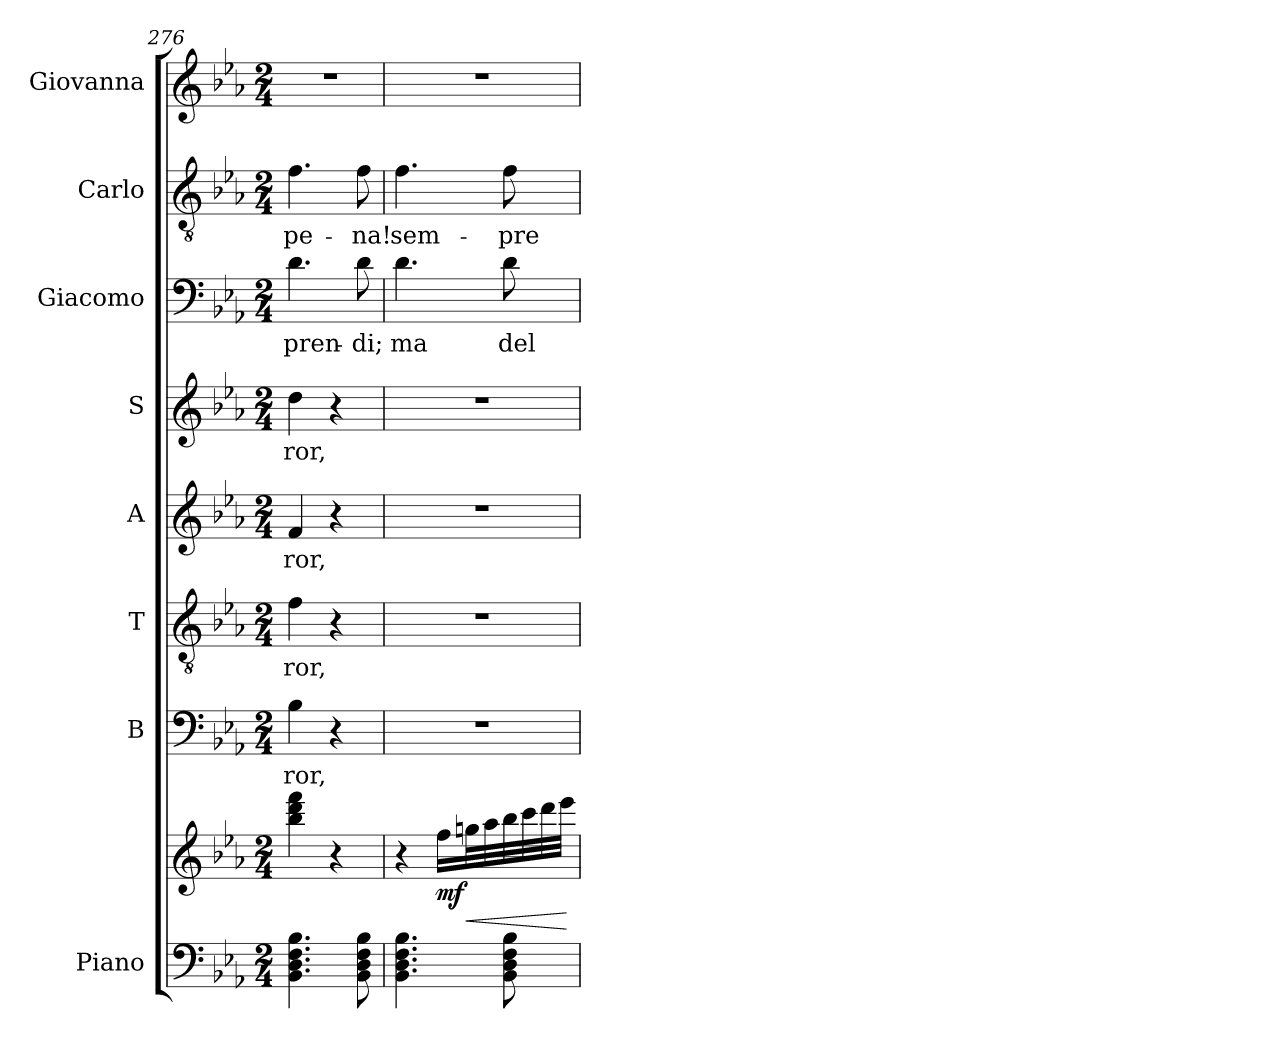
**kern	**kern	**dynam	**kern	**text	**kern	**text	**kern	**text	**kern	**text	**kern	**text	**kern	**text	**kern
*part8	*part8	*part8	*part7	*part7	*part6	*part6	*part5	*part5	*part4	*part4	*part3	*part3	*part2	*part2	*part1
*staff9	*staff8	*staff8/9	*staff7	*staff7	*staff6	*staff6	*staff5	*staff5	*staff4	*staff4	*staff3	*staff3	*staff2	*staff2	*staff1
*I"Piano	*	*	*I"B	*	*I"T	*	*I"A	*	*I"S	*	*I"Giacomo	*	*I"Carlo	*	*I"Giovanna
*I'Pno	*	*	*I'B	*	*I'T	*	*I'A	*	*I'S	*	*	*	*	*	*
*clefF4	*clefG2	*	*clefF4	*	*clefGv2	*	*clefG2	*	*clefG2	*	*clefF4	*	*clefGv2	*	*clefG2
*k[b-e-a-]	*k[b-e-a-]	*	*k[b-e-a-]	*	*k[b-e-a-]	*	*k[b-e-a-]	*	*k[b-e-a-]	*	*k[b-e-a-]	*	*k[b-e-a-]	*	*k[b-e-a-]
*M2/4	*M2/4	*	*M2/4	*	*M2/4	*	*M2/4	*	*M2/4	*	*M2/4	*	*M2/4	*	*M2/4
=276	=276	=276	=276	=276	=276	=276	=276	=276	=276	=276	=276	=276	=276	=276	=276
!	!	!	!	!LO:LY:b	!	!LO:LY:b	!	!LO:LY:b	!	!LO:LY:b	!	!LO:LY:b	!	!LO:LY:b	!
4.BB-\ 4.D\ 4.F\ 4.B-\	4bb-\ 4ddd\ 4fff\	.	4B-\	-ror,	4f\	-ror,	4f/	-ror,	4dd\	-ror,	4.d\	-pren-	4.f\	pe-	2r
.	4r	.	4r	.	4r	.	4r	.	4r	.	.	.	.	.	.
!	!	!	!	!	!	!	!	!	!	!	!	!LO:LY:b	!	!LO:LY:b	!
8BB-\ 8D\ 8F\ 8B-\	.	.	.	.	.	.	.	.	.	.	8d\	-di;	8f\	-na!	.
=277	=277	=277	=277	=277	=277	=277	=277	=277	=277	=277	=277	=277	=277	=277	=277
!	!	!	!	!	!	!	!	!	!	!	!	!LO:LY:b	!	!LO:LY:b	!
4.BB-\ 4.D\ 4.F\ 4.B-\	4r	.	2r	.	2r	.	2r	.	2r	.	4.d\	ma	4.f\	sem-	2r
!	!	!LO:DY:b	!	!	!	!	!	!	!	!	!	!	!	!	!
.	16ff\LL	mf	.	.	.	.	.	.	.	.	.	.	.	.	.
!	!	!LO:HP:b	!	!	!	!	!	!	!	!	!	!	!	!	!
.	32ggn\L	<	.	.	.	.	.	.	.	.	.	.	.	.	.
.	32aa-\	.	.	.	.	.	.	.	.	.	.	.	.	.	.
!	!	!	!	!	!	!	!	!	!	!	!	!LO:LY:b	!	!LO:LY:b	!
8BB-\ 8D\ 8F\ 8B-\	32bb-\	.	.	.	.	.	.	.	.	.	8d\	del-	8f\	-pre	.
.	32ccc\	.	.	.	.	.	.	.	.	.	.	.	.	.	.
.	32ddd\	.	.	.	.	.	.	.	.	.	.	.	.	.	.
.	32eee-\JJJ	.	.	.	.	.	.	.	.	.	.	.	.	.	.
.	.	[	.	.	.	.	.	.	.	.	.	.	.	.	.
=	=	=	=	=	=	=	=	=	=	=	=	=	=	=	=
*-	*-	*-	*-	*-	*-	*-	*-	*-	*-	*-	*-	*-	*-	*-	*-
